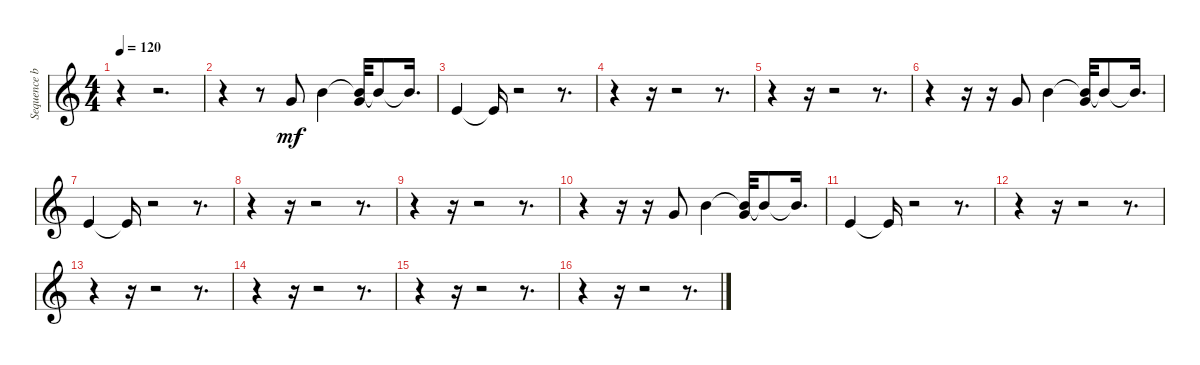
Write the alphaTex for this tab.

\track ("Sequence by Geoffrey Carter 26th Januar" "Sequence b") {instrument pad2warm}
\staff {score}
\tuning (E4 B3 G3 D3 A2 E2 B1) {hide}
\ts (4 4)
\tempo 120
\clef g2
\ks c
r.4{dy mf} r.2{d} |
r.4 r.8 3.1.8 7.1.4 (7.1{t} 8.2).32 7.1{t}.8 7.1{t}.16{d} |
0.1.4 0.1{t}.16 r.2 r.8{d} |
r.4 r.16 r.2 r.8{d} |
r.4 r.16 r.2 r.8{d} |
r.4 r.16 r.16 3.1.8 7.1.4 (7.1{t} 8.2).32 7.1{t}.8 7.1{t}.16{d} |
0.1.4 0.1{t}.16 r.2 r.8{d} |
r.4 r.16 r.2 r.8{d} |
r.4 r.16 r.2 r.8{d} |
r.4 r.16 r.16 3.1.8 7.1.4 (7.1{t} 8.2).32 7.1{t}.8 7.1{t}.16{d} |
0.1.4 0.1{t}.16 r.2 r.8{d} |
r.4 r.16 r.2 r.8{d} |
r.4 r.16 r.2 r.8{d} |
r.4 r.16 r.2 r.8{d} |
r.4 r.16 r.2 r.8{d} |
r.4 r.16 r.2 r.8{d}
